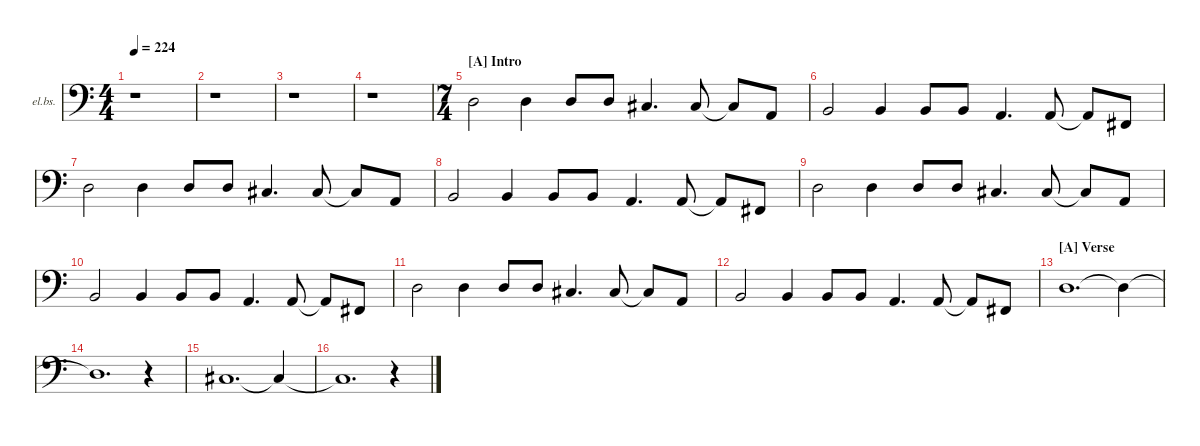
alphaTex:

\hideDynamics
\bracketExtendMode nobrackets
\firstSystemTrackNameOrientation horizontal
\otherSystemsTrackNameOrientation horizontal
\track ("Ba" "el.bs.") {instrument electricbassfinger}
\staff {score}
\tuning (G2 D2 A1 E1)
\ts (4 4)
\tempo 224
\clef f4
\ks aminor
r.1{dy fff instrument electricbassfinger beam Down} |
r.1{beam Down} |
r.1{beam Down} |
r.1{beam Down} |
\ts (7 4)
\section ("A" "Intro")
0.2.2{beam Down} 0.2.4{dy ff beam Down} 0.2.8{beam Up} 0.2.8{dy mf beam Up} 4.3{acc #}.4{d dy fff beam Up} 4.3{acc #}.8{dy ff beam Up} 4.3{t acc #}.8{beam Up} 5.4.8{dy f beam Up} |
7.4.2{dy fff beam Up} 2.3.4{dy ff beam Up} 2.3.8{dy f beam Up} 2.3.8{dy mf beam Up} 0.3.4{d dy fff beam Up} 0.3.8{dy ff beam Up} 0.3{t}.8{beam Up} 2.4{acc #}.8{dy f beam Up} |
0.2.2{dy fff beam Down} 0.2.4{dy ff beam Down} 0.2.8{beam Up} 0.2.8{dy mf beam Up} 4.3{acc #}.4{d dy fff beam Up} 4.3{acc #}.8{dy ff beam Up} 4.3{t acc #}.8{beam Up} 5.4.8{dy f beam Up} |
7.4.2{dy fff beam Up} 2.3.4{dy ff beam Up} 2.3.8{dy f beam Up} 2.3.8{dy mf beam Up} 0.3.4{d dy fff beam Up} 0.3.8{dy ff beam Up} 0.3{t}.8{beam Up} 2.4{acc #}.8{dy f beam Up} |
0.2.2{dy fff beam Down} 0.2.4{dy ff beam Down} 0.2.8{beam Up} 0.2.8{dy mf beam Up} 4.3{acc #}.4{d dy fff beam Up} 4.3{acc #}.8{dy ff beam Up} 4.3{t acc #}.8{beam Up} 5.4.8{dy f beam Up} |
7.4.2{dy fff beam Up} 2.3.4{dy ff beam Up} 2.3.8{dy f beam Up} 2.3.8{dy mf beam Up} 0.3.4{d dy fff beam Up} 0.3.8{dy ff beam Up} 0.3{t}.8{beam Up} 2.4{acc #}.8{dy f beam Up} |
0.2.2{dy fff beam Down} 0.2.4{dy ff beam Down} 0.2.8{beam Up} 0.2.8{dy mf beam Up} 4.3{acc #}.4{d dy fff beam Up} 4.3{acc #}.8{dy ff beam Up} 4.3{t acc #}.8{beam Up} 5.4.8{dy f beam Up} |
7.4.2{dy fff beam Up} 2.3.4{dy ff beam Up} 2.3.8{dy f beam Up} 2.3.8{dy mf beam Up} 0.3.4{d dy fff beam Up} 0.3.8{dy ff beam Up} 0.3{t}.8{beam Up} 2.4{acc #}.8{dy f beam Up} |
\section ("A" "Verse")
0.2.1{d dy fff beam Down} 0.2{t}.4{beam Down} |
0.2{t}.1{d beam Down} r.4{beam Down} |
4.3{acc #}.1{d dy ff beam Up} 4.3{t acc #}.4{beam Up} |
4.3{t acc #}.1{d beam Up} r.4{beam Up}
